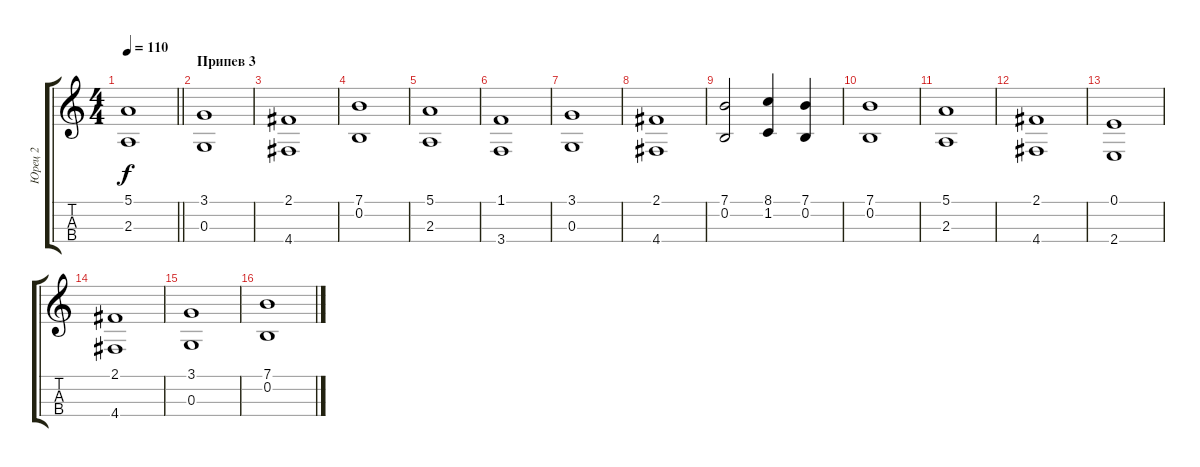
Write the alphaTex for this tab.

\track ("Юрец 2" "Юрец 2") {instrument choiraahs}
\staff {score tabs}
\tuning (E4 B3 G3 D3) {hide}
\ts (4 4)
\tempo 110
\clef g2
\barLineRight lightlight
\ks c
(5.1 2.3).1{dy f} |
\section ("" "Припев 3")
(3.1 0.3).1 |
(2.1 4.4).1 |
(7.1 0.2).1 |
(5.1 2.3).1 |
(1.1 3.4).1 |
(3.1 0.3).1 |
(2.1 4.4).1 |
(7.1 0.2).2 (8.1 1.2).4 (7.1 0.2).4 |
(7.1 0.2).1 |
(5.1 2.3).1 |
(2.1 4.4).1 |
(0.1 2.4).1 |
(2.1 4.4).1 |
(3.1 0.3).1 |
(7.1 0.2).1
